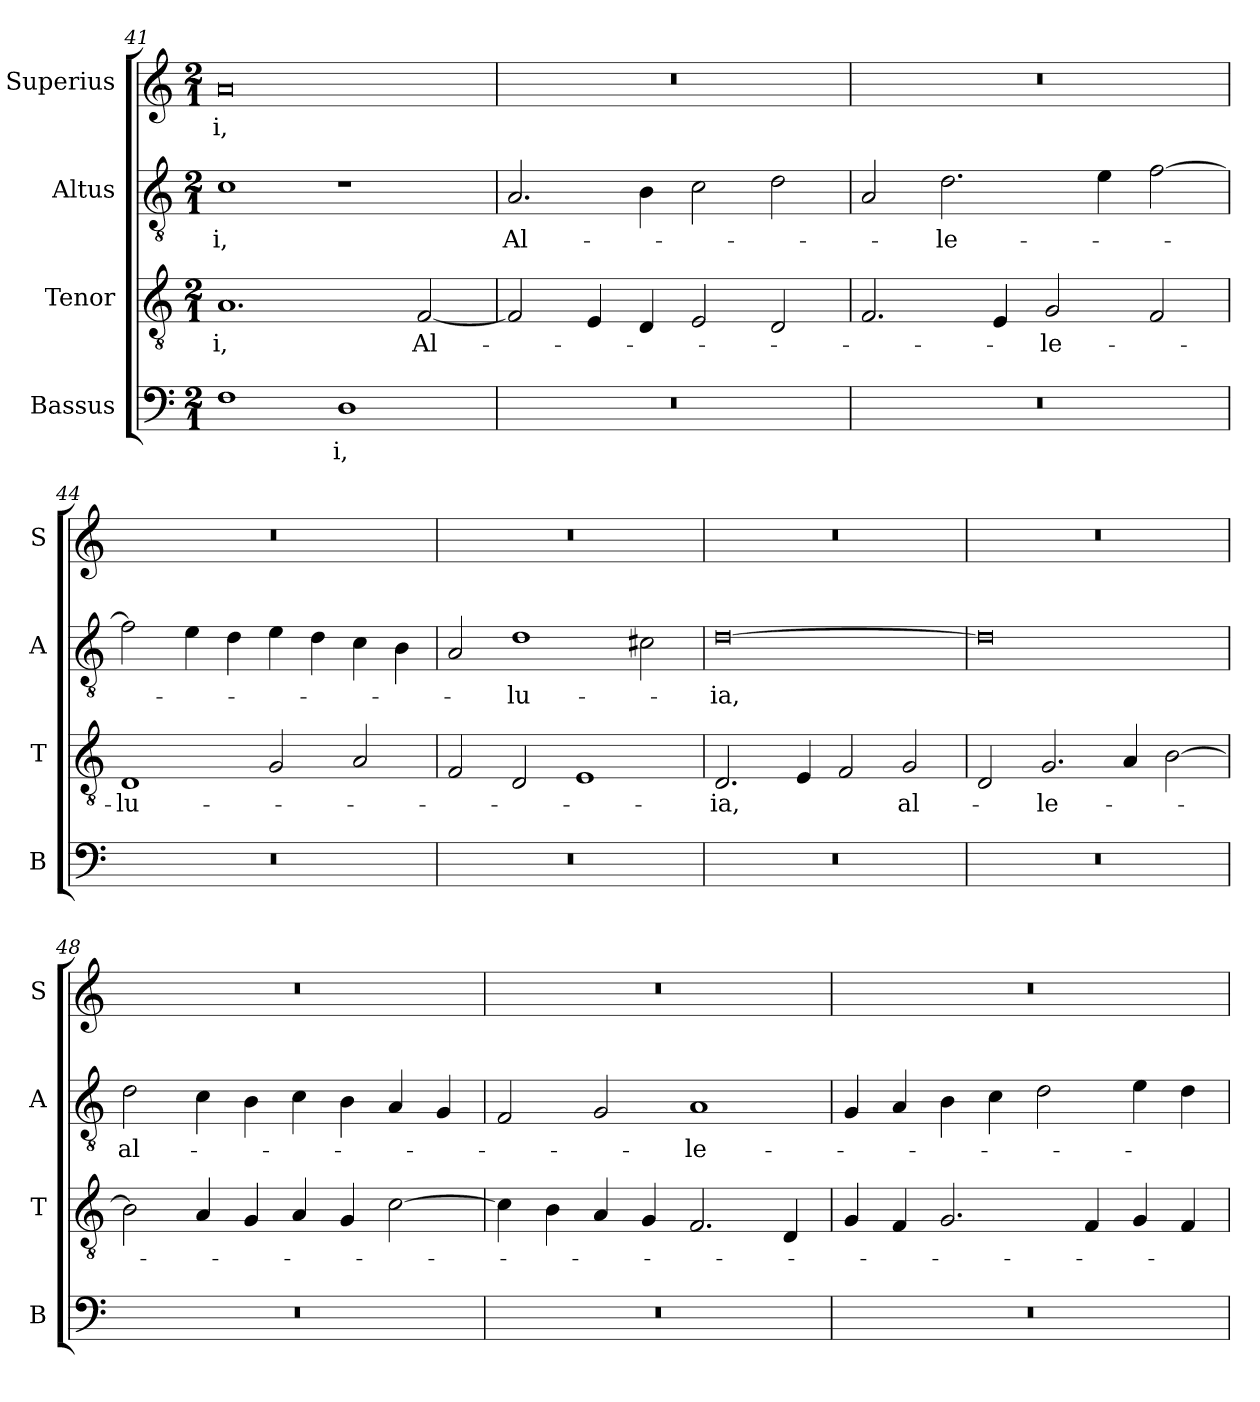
**kern	**text	**kern	**text	**kern	**text	**kern	**text
*part4	*part4	*part3	*part3	*part2	*part2	*part1	*part1
*staff4	*staff4	*staff3	*staff3	*staff2	*staff2	*staff1	*staff1
*I"Bassus	*	*I"Tenor	*	*I"Altus	*	*I"Superius	*
*I'B	*	*I'T	*	*I'A	*	*I'S	*
*clefF4	*	*clefGv2	*	*clefGv2	*	*clefG2	*
*k[]	*	*k[]	*	*k[]	*	*k[]	*
*M2/1	*	*M2/1	*	*M2/1	*	*M2/1	*
=41	=41	=41	=41	=41	=41	=41	=41
!	!	!	!	!	!LO:LY:i	!	!
1F	.	1.A	-i,	1c	-i,	0a	-i,
1D	-i,	.	.	1r	.	.	.
.	.	[2F	Al-	.	.	.	.
=42	=42	=42	=42	=42	=42	=42	=42
0r	.	2F]	.	2.A	Al-	0r	.
.	.	4E	.	.	.	.	.
.	.	4D	.	4B	.	.	.
.	.	2E	.	2c	.	.	.
.	.	2D	.	2d	.	.	.
=43	=43	=43	=43	=43	=43	=43	=43
0r	.	2.F	.	2A	.	0r	.
.	.	.	.	2.d	-le-	.	.
.	.	4E	.	.	.	.	.
.	.	2G	-le-	.	.	.	.
.	.	.	.	4e	.	.	.
.	.	2F	.	[2f	.	.	.
=44	=44	=44	=44	=44	=44	=44	=44
0r	.	1D	-lu-	2f]	.	0r	.
.	.	.	.	4e	.	.	.
.	.	.	.	4d	.	.	.
.	.	2G	.	4e	.	.	.
.	.	.	.	4d	.	.	.
.	.	2A	.	4c	.	.	.
.	.	.	.	4B	.	.	.
=45	=45	=45	=45	=45	=45	=45	=45
0r	.	2F	.	2A	.	0r	.
.	.	2D	.	1d	-lu-	.	.
.	.	1E	.	.	.	.	.
.	.	.	.	2c#X	.	.	.
=46	=46	=46	=46	=46	=46	=46	=46
!	!	!	!LO:LY:i	!	!LO:LY:i	!	!
0r	.	2.D	-ia,	[0d	-ia,	0r	.
.	.	4E	.	.	.	.	.
.	.	2F	.	.	.	.	.
!	!	!	!LO:LY:i	!	!	!	!
.	.	2G	al-	.	.	.	.
=47	=47	=47	=47	=47	=47	=47	=47
0r	.	2D	.	0d]	.	0r	.
!	!	!	!LO:LY:i	!	!	!	!
.	.	2.G	-le-	.	.	.	.
.	.	4A	.	.	.	.	.
.	.	[2B	.	.	.	.	.
=48	=48	=48	=48	=48	=48	=48	=48
!	!	!	!	!	!LO:LY:i	!	!
0r	.	2B]	.	2d	al-	0r	.
.	.	4A	.	4c	.	.	.
.	.	4G	.	4B	.	.	.
.	.	4A	.	4c	.	.	.
.	.	4G	.	4B	.	.	.
.	.	[2c	.	4A	.	.	.
.	.	.	.	4G	.	.	.
=49	=49	=49	=49	=49	=49	=49	=49
0r	.	4c]	.	2F	.	0r	.
.	.	4B	.	.	.	.	.
.	.	4A	.	2G	.	.	.
.	.	4G	.	.	.	.	.
!	!	!	!	!	!LO:LY:i	!	!
.	.	2.F	.	1A	-le-	.	.
.	.	4D	.	.	.	.	.
=50	=50	=50	=50	=50	=50	=50	=50
0r	.	4G	.	4G	.	0r	.
.	.	4F	.	4A	.	.	.
.	.	2.G	.	4B	.	.	.
.	.	.	.	4c	.	.	.
.	.	.	.	2d	.	.	.
.	.	4F	.	.	.	.	.
.	.	4G	.	4e	.	.	.
.	.	4F	.	4d	.	.	.
=	=	=	=	=	=	=	=
*-	*-	*-	*-	*-	*-	*-	*-
